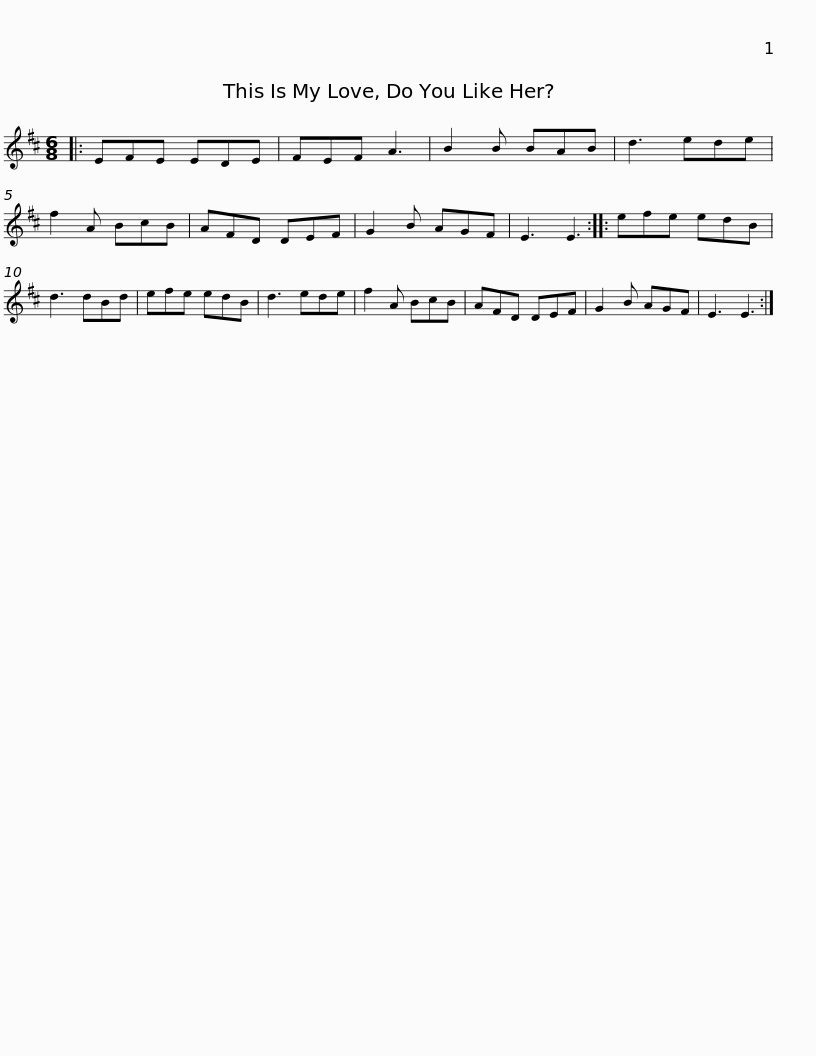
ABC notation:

X:1
L:1/8
M:6/8
I:linebreak $
K:D
V:1 treble
V:1
|: EFE EDE | FEF A3 | B2 B BAB | d3 ede | f2 A BcB | %5
 AFD DEF | G2 B AGF | E3 E3 ::$ efe edB | d3 dBd | %10
 efe edB | d3 ede | f2 A BcB | AFD DEF | G2 B AGF | %15
 E3 E3 :| %16
